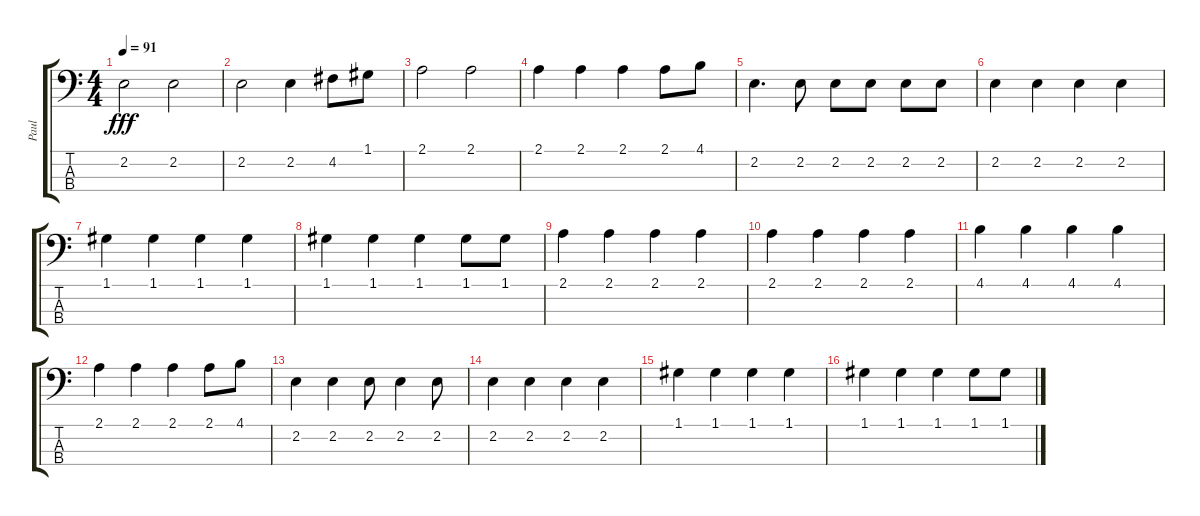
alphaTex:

\track ("Paul" "Paul") {instrument electricbassfinger}
\staff {score tabs}
\tuning (G2 D2 A1 E1) {hide}
\ts (4 4)
\tempo 91
\clef f4
\ks c
2.2.2{dy fff} 2.2.2 |
2.2.2 2.2.4 4.2.8 1.1.8 |
2.1.2 2.1.2 |
2.1.4 2.1.4 2.1.4 2.1.8 4.1.8 |
2.2.4{d} 2.2.8 2.2.8 2.2.8 2.2.8 2.2.8 |
2.2.4 2.2.4 2.2.4 2.2.4 |
1.1.4 1.1.4 1.1.4 1.1.4 |
1.1.4 1.1.4 1.1.4 1.1.8 1.1.8 |
2.1.4 2.1.4 2.1.4 2.1.4 |
2.1.4 2.1.4 2.1.4 2.1.4 |
4.1.4 4.1.4 4.1.4 4.1.4 |
2.1.4 2.1.4 2.1.4 2.1.8 4.1.8 |
2.2.4 2.2.4 2.2.8 2.2.4 2.2.8 |
2.2.4 2.2.4 2.2.4 2.2.4 |
1.1.4 1.1.4 1.1.4 1.1.4 |
1.1.4 1.1.4 1.1.4 1.1.8 1.1.8
